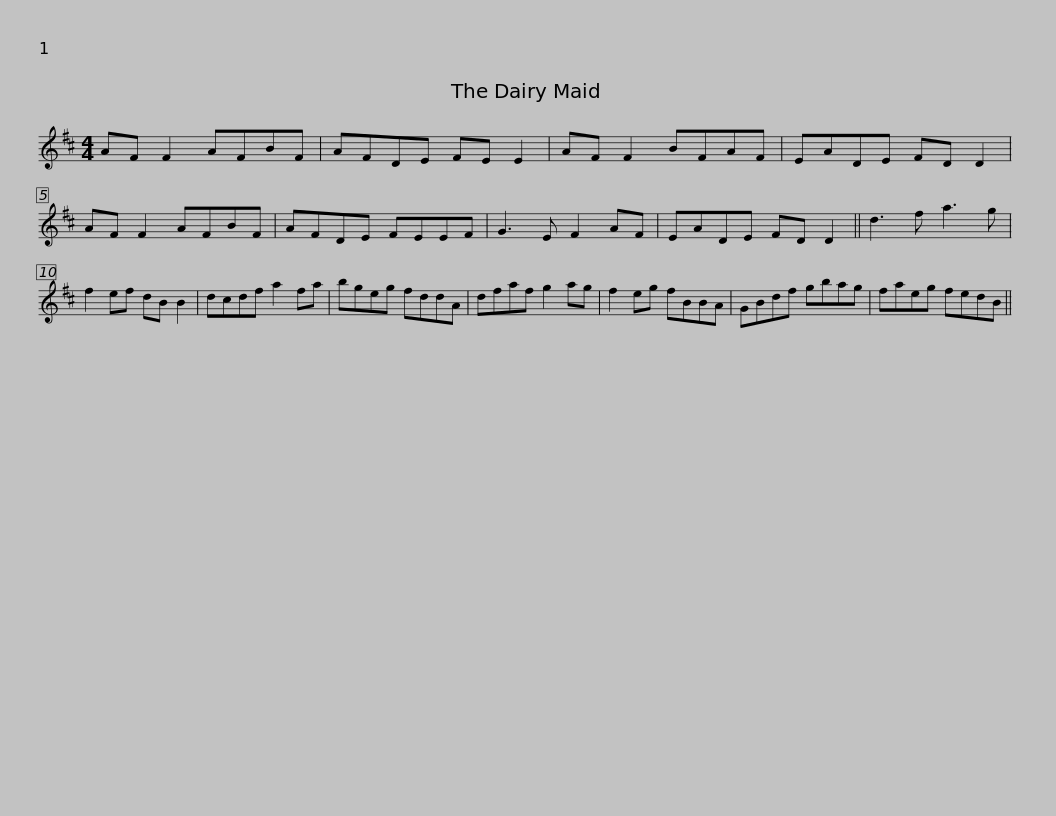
X:1
L:1/8
M:4/4
I:linebreak $
K:D
V:1 treble
V:1
 AF F2 AFBF | AFDE FE E2 | AF F2 BFAF | EADE FD D2 | AF F2 AFBF | %5
 AFDE FEEF |$ G3 E F2 AF | EADE FD D2 || d3 f a3 g | f2 ef dB B2 | %10
 dcdf a2 fa | bgeg fddA |$ dfaf g2 ag | f2 eg fBBA | GBdf gbag | %15
 faeg fedB || %16
